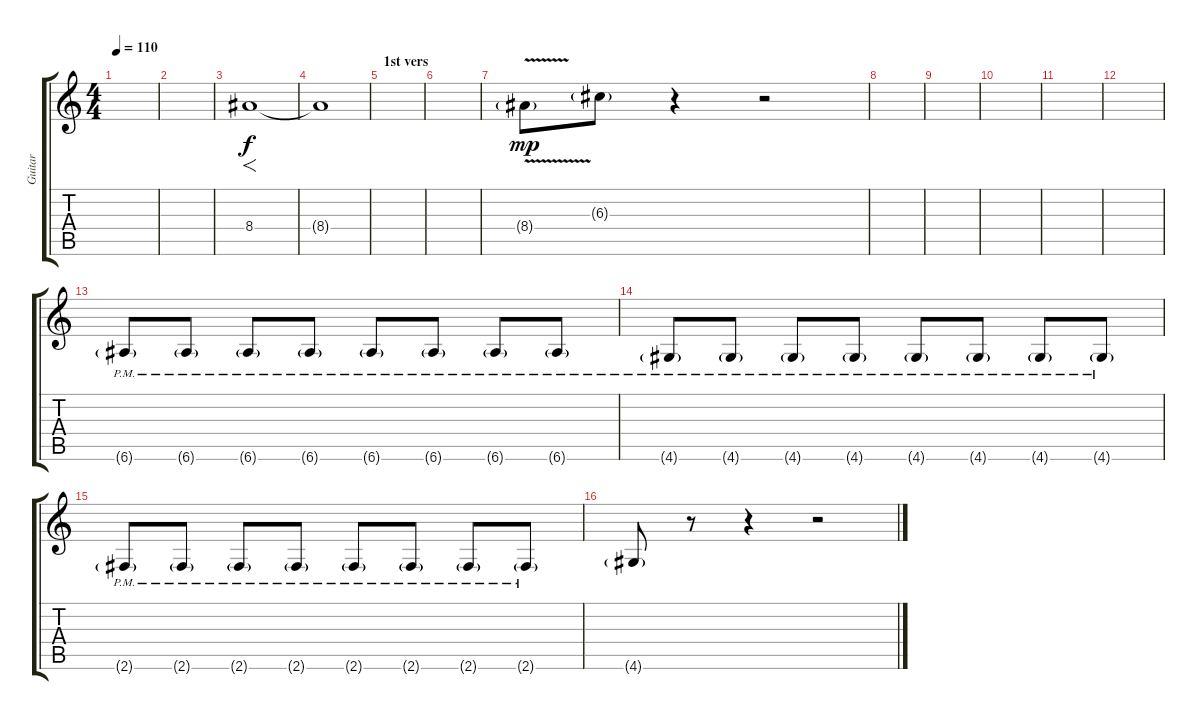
\track ("Guitar" "Guitar") {instrument acousticguitarsteel}
\staff {score tabs}
\tuning (E4 B3 G3 D3 A2 E2) {hide}
\ts (4 4)
\tempo 110
\clef g2
\ks c
|
|
8.4.1{f} |
8.4{t}.1{dy f} |
\section ("" "1st vers")
|
|
8.4{v g}.8{dy mp} 6.3{g}.8 r.4 r.2 |
|
|
|
|
|
6.6{g pm}.8 6.6{g pm}.8 6.6{g pm}.8 6.6{g pm}.8 6.6{g pm}.8 6.6{g pm}.8 6.6{g pm}.8 6.6{g pm}.8 |
4.6{g pm}.8 4.6{g pm}.8 4.6{g pm}.8 4.6{g pm}.8 4.6{g pm}.8 4.6{g pm}.8 4.6{g pm}.8 4.6{g pm}.8 |
2.6{g pm}.8 2.6{g pm}.8 2.6{g pm}.8 2.6{g pm}.8 2.6{g pm}.8 2.6{g pm}.8 2.6{g pm}.8 2.6{g pm}.8 |
4.6{g}.8 r.8 r.4 r.2
